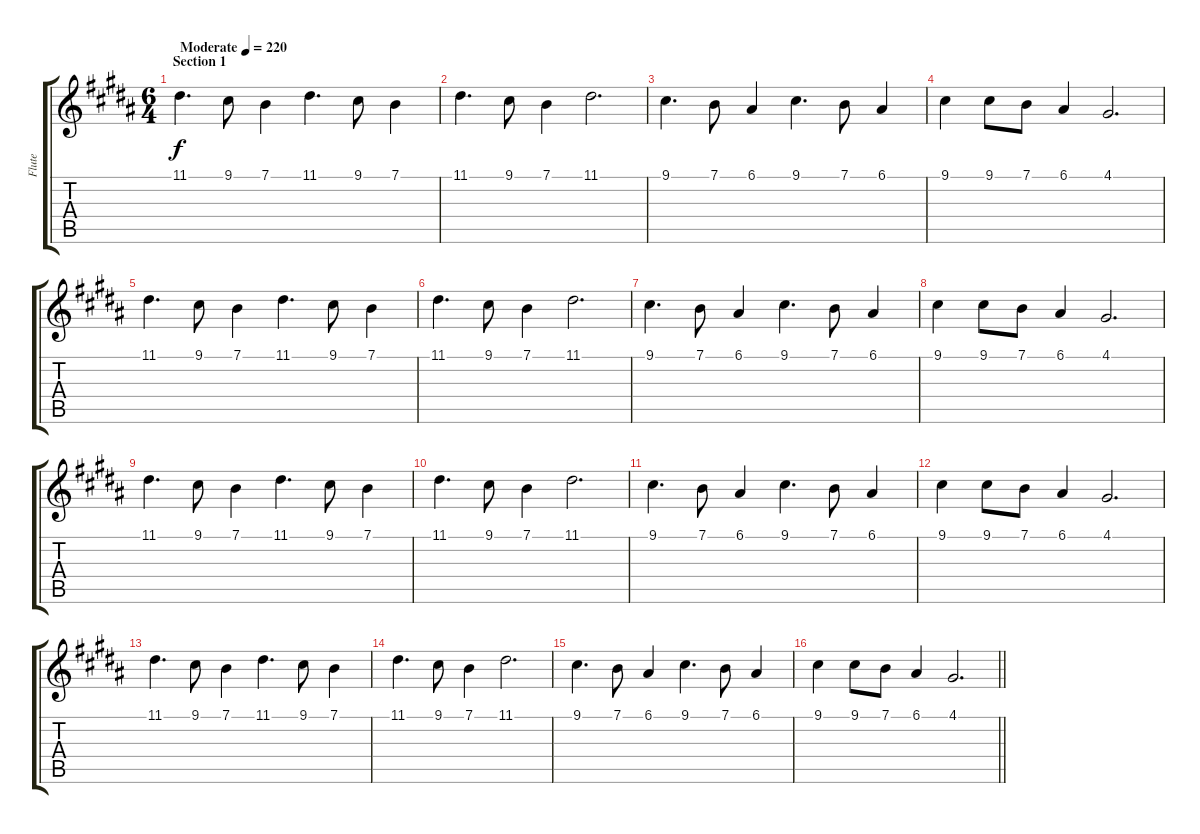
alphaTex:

\track ("Flute" "Flute") {instrument flute}
\staff {score tabs}
\tuning (E4 B3 G3 D3 A2 E2) {hide}
\ts (6 4)
\section ("" "Section 1")
\tempo (220 "Moderate")
\clef g2
\ks g#minor
11.1.4{d dy f instrument flute} 9.1.8 7.1.4 11.1.4{d} 9.1.8 7.1.4 |
11.1.4{d} 9.1.8 7.1.4 11.1.2{d} |
9.1.4{d} 7.1.8 6.1.4 9.1.4{d} 7.1.8 6.1.4 |
9.1.4 9.1.8 7.1.8 6.1.4 4.1.2{d} |
11.1.4{d} 9.1.8 7.1.4 11.1.4{d} 9.1.8 7.1.4 |
11.1.4{d} 9.1.8 7.1.4 11.1.2{d} |
9.1.4{d} 7.1.8 6.1.4 9.1.4{d} 7.1.8 6.1.4 |
9.1.4 9.1.8 7.1.8 6.1.4 4.1.2{d} |
11.1.4{d} 9.1.8 7.1.4 11.1.4{d} 9.1.8 7.1.4 |
11.1.4{d} 9.1.8 7.1.4 11.1.2{d} |
9.1.4{d} 7.1.8 6.1.4 9.1.4{d} 7.1.8 6.1.4 |
9.1.4 9.1.8 7.1.8 6.1.4 4.1.2{d} |
11.1.4{d} 9.1.8 7.1.4 11.1.4{d} 9.1.8 7.1.4 |
11.1.4{d} 9.1.8 7.1.4 11.1.2{d} |
9.1.4{d} 7.1.8 6.1.4 9.1.4{d} 7.1.8 6.1.4 |
\barLineRight lightlight
9.1.4 9.1.8 7.1.8 6.1.4 4.1.2{d}
